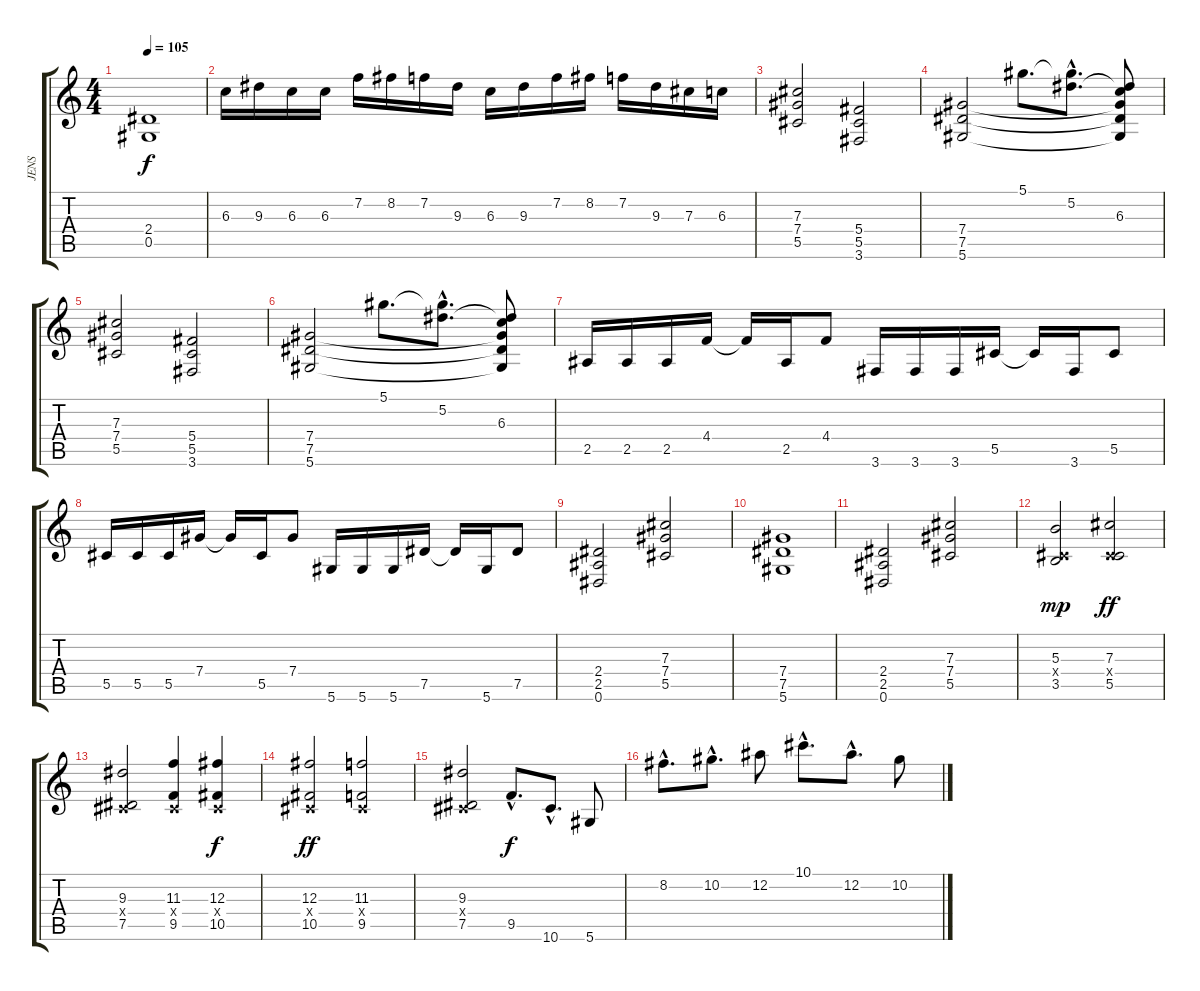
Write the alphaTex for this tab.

\track ("JENS" "JENS") {instrument distortionguitar}
\staff {score tabs}
\tuning (Eb4 Bb3 Gb3 Db3 Ab2 Eb2) {hide}
\ts (4 4)
\tempo 105
\clef g2
\ks c
(2.4 0.5).1{dy f} |
6.3.16 9.3.16 6.3.16 6.3.16 7.2.16 8.2.16 7.2.16 9.3.16 6.3.16 9.3.16 7.2.16 8.2.16 7.2.16 9.3.16 7.3.16 6.3.16 |
(7.3 7.4 5.5).2 (5.4 5.5 3.6).2 |
(7.4 7.5 5.6).2 5.1.8{d} (5.1{hac t} 5.2).8{d} (5.2{t} 6.3 7.4{t} 7.5{t} 5.6{t}).8 |
(7.3 7.4 5.5).2 (5.4 5.5 3.6).2 |
(7.4 7.5 5.6).2 5.1.8{d} (5.1{hac t} 5.2).8{d} (5.2{t} 6.3 7.4{t} 7.5{t} 5.6{t}).8 |
2.5.16 2.5.16 2.5.16 4.4.16 4.4{t}.16 2.5.16 4.4.8 3.6.16 3.6.16 3.6.16 5.5.16 5.5{t}.16 3.6.16 5.5.8 |
5.5.16 5.5.16 5.5.16 7.4.16 7.4{t}.16 5.5.16 7.4.8 5.6.16 5.6.16 5.6.16 7.5.16 7.5{t}.16 5.6.16 7.5.8 |
(2.4 2.5 0.6).2 (7.3 7.4 5.5).2 |
(7.4 7.5 5.6).1 |
(2.4 2.5 0.6).2 (7.3 7.4 5.5).2 |
(5.3 0.4{x} 3.5).2{dy mp} (7.3 0.4{x} 5.5).2{dy ff} |
(9.3 0.4{x} 7.5).2 (11.3 0.4{x} 9.5).4 (12.3 0.4{x} 10.5).4{dy f} |
(12.3 0.4{x} 10.5).2{dy ff} (11.3 0.4{x} 9.5).2 |
(9.3 0.4{x} 7.5).2 9.5{hac}.8{d dy f} 10.6{hac}.8{d} 5.6.8 |
8.2{hac}.8{d} 10.2{hac}.8{d} 12.2.8 10.1{hac}.8{d} 12.2{hac}.8{d} 10.2.8
